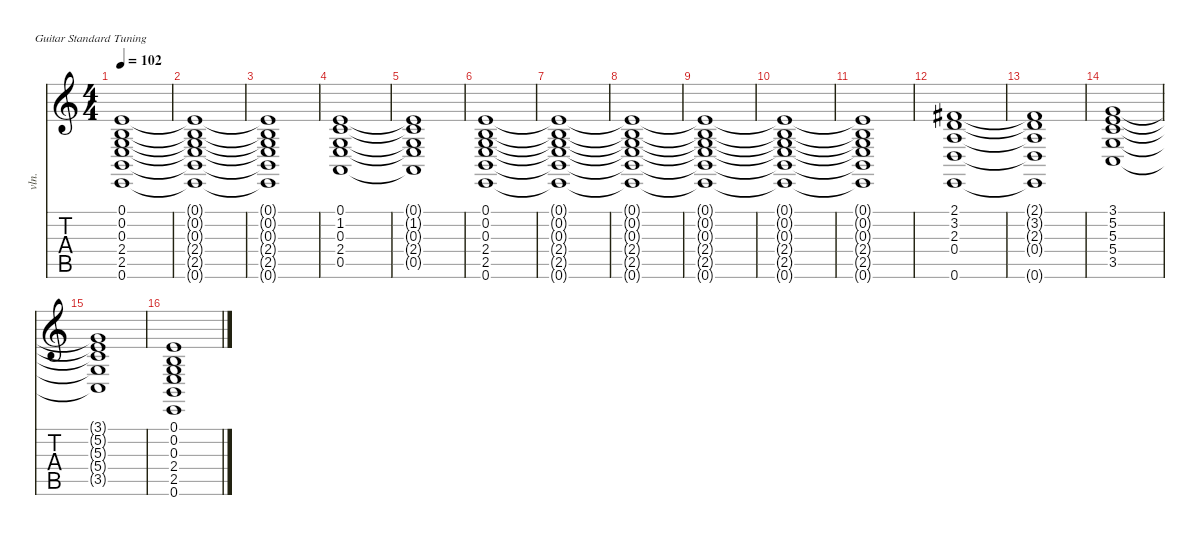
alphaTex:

\defaultSystemsLayout 4
\hideDynamics
\bracketExtendMode nobrackets
\otherSystemsTrackNameOrientation horizontal
\track ("Jon Carin" "vln.") {instrument stringensemble1}
\staff {score tabs}
\tuning (E4 B3 G3 D3 A2 E2)
\ts (4 4)
\tempo 102
\clef g2
\ks c
(0.1{t} 0.2{t} 0.3{t} 2.4{t} 2.5{t} 0.6{t}).1{dy f} |
(0.1{t} 0.2{t} 0.3{t} 2.4{t} 2.5{t} 0.6{t}).1 |
(0.1{t} 0.2{t} 0.3{t} 2.4{t} 2.5{t} 0.6{t}).1 |
(0.1 1.2 0.3 2.4 0.5).1 |
(0.1{t} 1.2{t} 0.3{t} 2.4{t} 0.5{t}).1 |
(0.1 0.2 0.3 2.4 2.5 0.6).1 |
(0.1{t} 0.2{t} 0.3{t} 2.4{t} 2.5{t} 0.6{t}).1 |
(0.1{t} 0.2{t} 0.3{t} 2.4{t} 2.5{t} 0.6{t}).1 |
(0.1{t} 0.2{t} 0.3{t} 2.4{t} 2.5{t} 0.6{t}).1 |
(0.1{t} 0.2{t} 0.3{t} 2.4{t} 2.5{t} 0.6{t}).1 |
(0.1{t} 0.2{t} 0.3{t} 2.4{t} 2.5{t} 0.6{t}).1 |
(2.1{acc #} 3.2 2.3 0.4 0.6).1 |
(2.1{t acc #} 3.2{t} 2.3{t} 0.4{t} 0.6{t}).1 |
(3.1 5.2 5.3 5.4 3.5).1 |
(3.1{t} 5.2{t} 5.3{t} 5.4{t} 3.5{t}).1 |
(0.1 0.2 0.3 2.4 2.5 0.6).1
